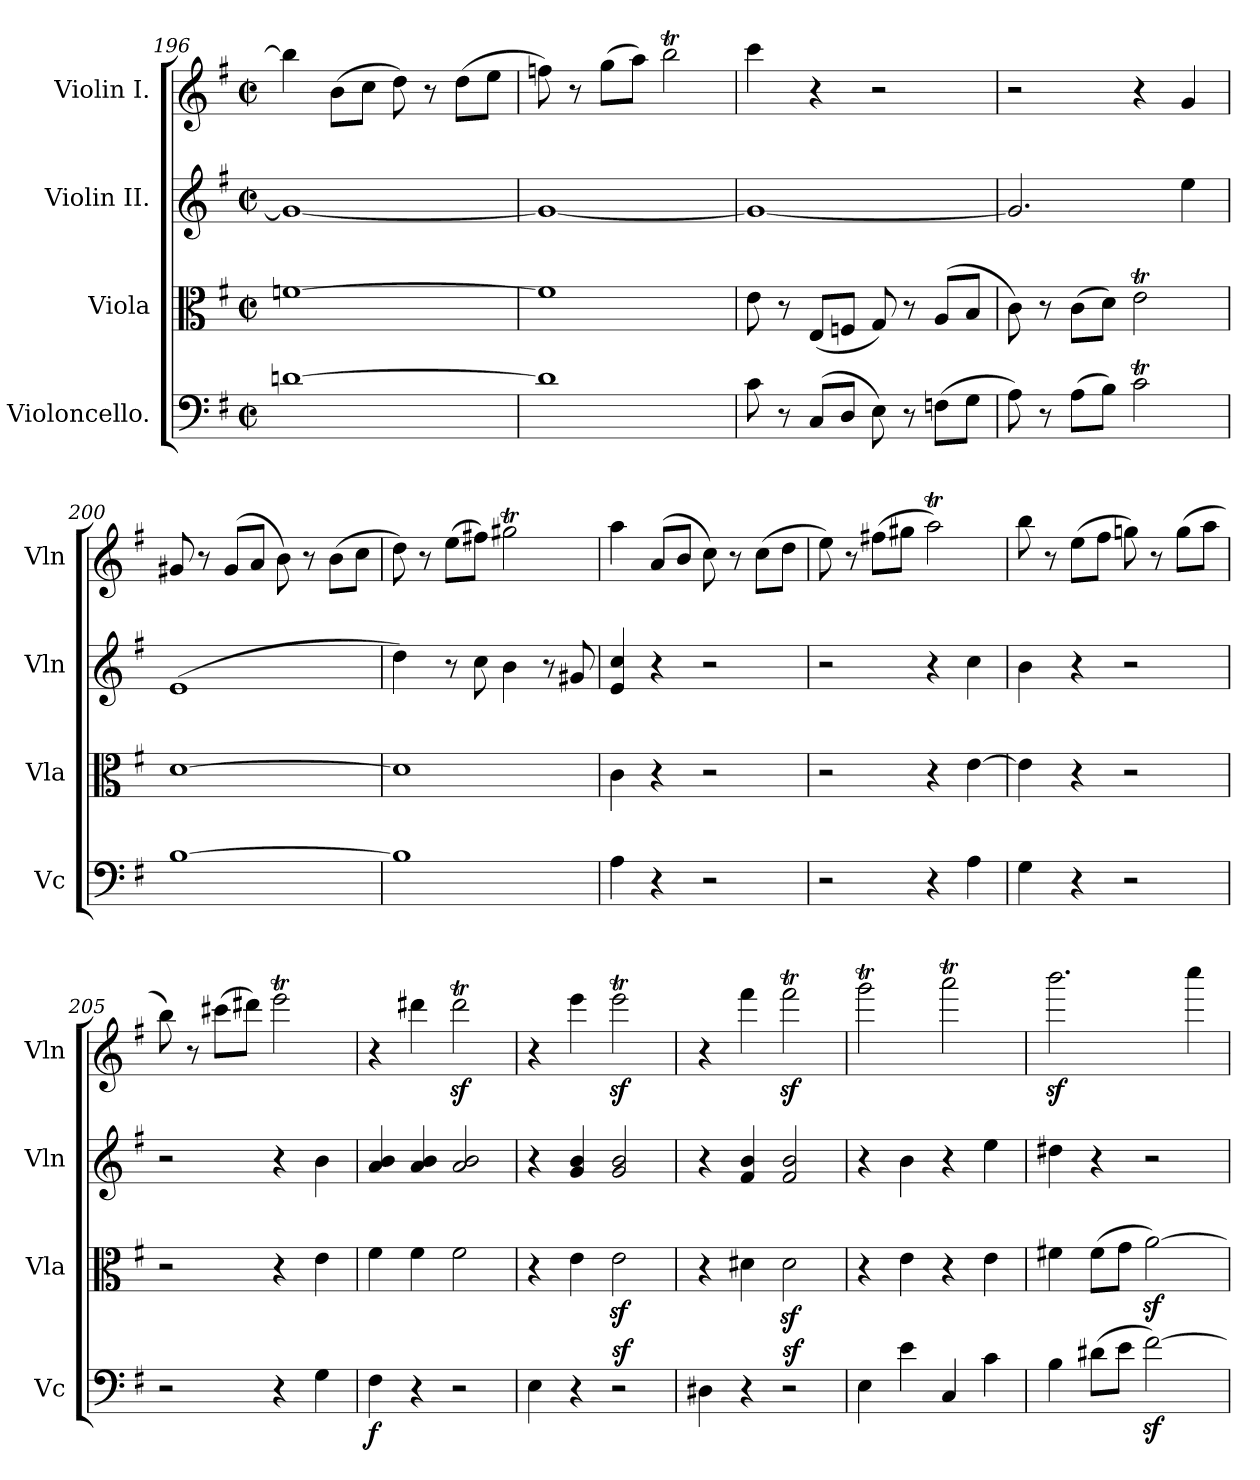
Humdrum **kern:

**kern	**dynam	**kern	**kern	**kern
*part4	*part4	*part3	*part2	*part1
*staff4	*staff4	*staff3	*staff2	*staff1
*I"Violoncello.	*	*I"Viola	*I"Violin II.	*I"Violin I.
*I'Vc	*	*I'Vla	*I'Vln	*I'Vln
*clefF4	*	*clefC3	*clefG2	*clefG2
*k[f#]	*	*k[f#]	*k[f#]	*k[f#]
*M2/2	*	*M2/2	*M2/2	*M2/2
*met(c|)	*	*met(c|)	*met(c|)	*met(c|)
=196	=196	=196	=196	=196
[1dn	.	[1fn	1g_	4bb]
.	.	.	.	(8bL
.	.	.	.	8ccJ
.	.	.	.	8dd)
.	.	.	.	8r
.	.	.	.	(8ddL
.	.	.	.	8eeJ
=197	=197	=197	=197	=197
1d]	.	1f]	1g_	8ffn)
.	.	.	.	8r
.	.	.	.	(8ggL
.	.	.	.	8aaJ)
.	.	.	.	2bbt
=198	=198	=198	=198	=198
8c	.	8e	1g_	4ccc
8r	.	8r	.	.
(8CL	.	(8EL	.	4r
8DJ	.	8FnJ	.	.
8E)	.	8G)	.	2r
8r	.	8r	.	.
(8FnL	.	(8AL	.	.
8GJ	.	8BJ	.	.
=199	=199	=199	=199	=199
8A)	.	8c)	2.g]	2r
8r	.	8r	.	.
(8AL	.	(8cL	.	.
8BJ)	.	8dJ)	.	.
2cT	.	2eT	.	4r
.	.	.	4ee	4g
=200	=200	=200	=200	=200
[1B	.	[1d	(1e	8g#X
.	.	.	.	8r
.	.	.	.	(8g#L
.	.	.	.	8aJ
.	.	.	.	8b)
.	.	.	.	8r
.	.	.	.	(8bL
.	.	.	.	8ccJ
=201	=201	=201	=201	=201
1B]	.	1d]	4dd)	8dd)
.	.	.	.	8r
.	.	.	8r	(8eeL
.	.	.	8cc	8ff#XJ)
.	.	.	4b	2gg#Xt
.	.	.	8r	.
.	.	.	8g#X	.
=202	=202	=202	=202	=202
4A	.	4c	4e 4cc	4aa
4r	.	4r	4r	(8aL
.	.	.	.	8bJ
2r	.	2r	2r	8cc)
.	.	.	.	8r
.	.	.	.	(8ccL
.	.	.	.	8ddJ
=203	=203	=203	=203	=203
2r	.	2r	2r	8ee)
.	.	.	.	8r
.	.	.	.	(8ff#XL
.	.	.	.	8gg#XJ
4r	.	4r	4r	2aaT)
4A	.	[4e	4cc	.
=204	=204	=204	=204	=204
4G	.	4e]	4b	8bb
.	.	.	.	8r
4r	.	4r	4r	(8eeL
.	.	.	.	8ff#J
2r	.	2r	2r	8ggn)
.	.	.	.	8r
.	.	.	.	(8ggL
.	.	.	.	8aaJ
=205	=205	=205	=205	=205
2r	.	2r	2r	8bb)
.	.	.	.	8r
.	.	.	.	(8ccc#XL
.	.	.	.	8ddd#XJ)
4r	.	4r	4r	2eeeT
4G	.	4e	4b	.
=206	=206	=206	=206	=206
4F#	f	4f#	4a 4b	4r
4r	.	4f#	4a 4b	4ddd#X
2r	.	2f#	2a 2b	2ddd#zt
=207	=207	=207	=207	=207
4E	.	4r	4r	4r
4r	.	4e	4g 4b	4eee
!	!LO:DY:a	!	!	!
2r	sf	2ez>	2g 2b	2eeezT
=208	=208	=208	=208	=208
4D#X	.	4r	4r	4r
4r	.	4d#X	4f# 4b	4fff#
!	!LO:DY:a	!	!	!
2r	sf	2d#z>	2f# 2b	2fff#zt
=209	=209	=209	=209	=209
4E	.	4r	4r	2gggT
4e	.	4e	4b	.
4C	.	4r	4r	2aaaT
4c	.	4e	4ee	.
=210	=210	=210	=210	=210
4B	.	4f#X	4dd#X	2.bbbz
(8d#XL	.	(8f#L	4r	.
8eJ	.	8gJ	.	.
[2f#z)	.	[2az)	2r	.
.	.	.	.	4cccc
=	=	=	=	=
*-	*-	*-	*-	*-
